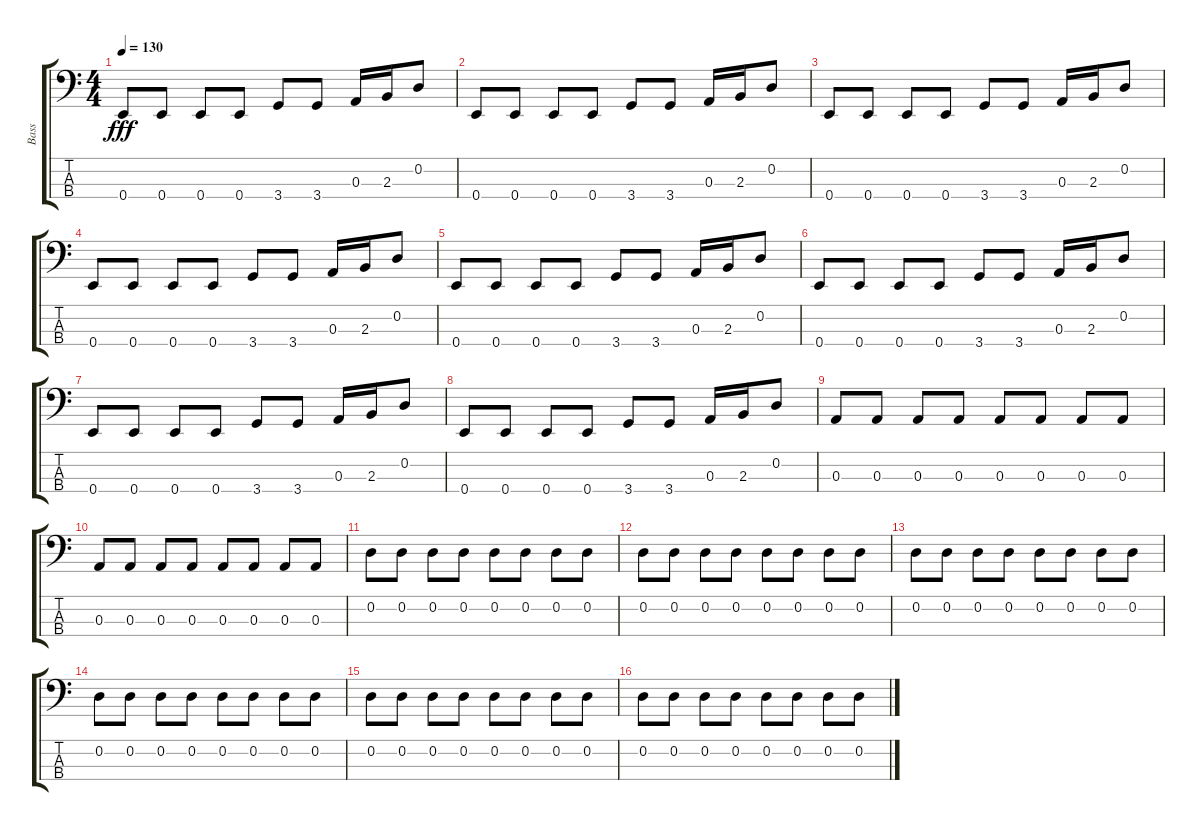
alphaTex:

\track ("Bass" "Bass") {instrument electricbassfinger}
\staff {score tabs}
\tuning (G2 D2 A1 E1) {hide}
\ts (4 4)
\tempo 130
\clef f4
\ks c
0.4.8{dy fff} 0.4.8 0.4.8 0.4.8 3.4.8 3.4.8 0.3.16 2.3.16 0.2.8 |
0.4.8 0.4.8 0.4.8 0.4.8 3.4.8 3.4.8 0.3.16 2.3.16 0.2.8 |
0.4.8 0.4.8 0.4.8 0.4.8 3.4.8 3.4.8 0.3.16 2.3.16 0.2.8 |
0.4.8 0.4.8 0.4.8 0.4.8 3.4.8 3.4.8 0.3.16 2.3.16 0.2.8 |
0.4.8 0.4.8 0.4.8 0.4.8 3.4.8 3.4.8 0.3.16 2.3.16 0.2.8 |
0.4.8 0.4.8 0.4.8 0.4.8 3.4.8 3.4.8 0.3.16 2.3.16 0.2.8 |
0.4.8 0.4.8 0.4.8 0.4.8 3.4.8 3.4.8 0.3.16 2.3.16 0.2.8 |
0.4.8 0.4.8 0.4.8 0.4.8 3.4.8 3.4.8 0.3.16 2.3.16 0.2.8 |
0.3.8 0.3.8 0.3.8 0.3.8 0.3.8 0.3.8 0.3.8 0.3.8 |
0.3.8 0.3.8 0.3.8 0.3.8 0.3.8 0.3.8 0.3.8 0.3.8 |
0.2.8 0.2.8 0.2.8 0.2.8 0.2.8 0.2.8 0.2.8 0.2.8 |
0.2.8 0.2.8 0.2.8 0.2.8 0.2.8 0.2.8 0.2.8 0.2.8 |
0.2.8 0.2.8 0.2.8 0.2.8 0.2.8 0.2.8 0.2.8 0.2.8 |
0.2.8 0.2.8 0.2.8 0.2.8 0.2.8 0.2.8 0.2.8 0.2.8 |
0.2.8 0.2.8 0.2.8 0.2.8 0.2.8 0.2.8 0.2.8 0.2.8 |
0.2.8 0.2.8 0.2.8 0.2.8 0.2.8 0.2.8 0.2.8 0.2.8
